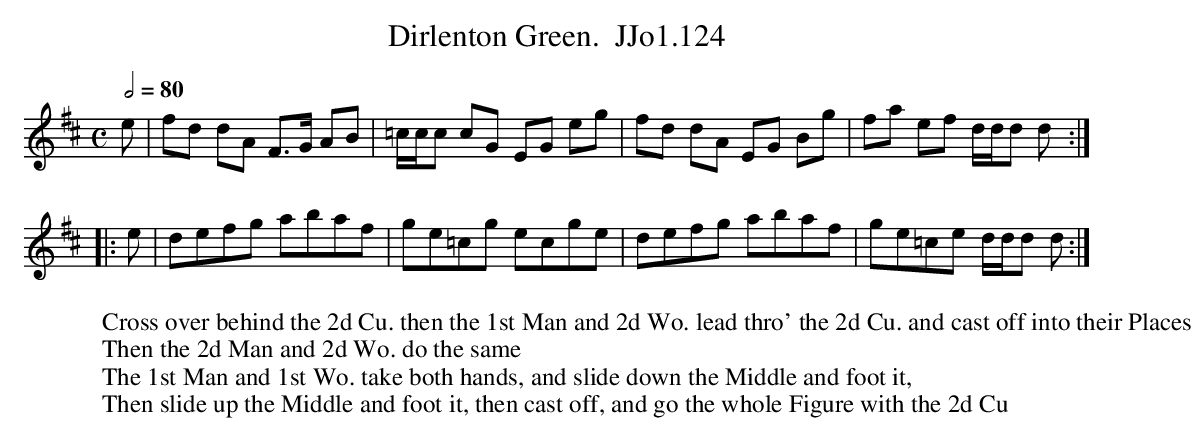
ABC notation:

X:1
T:Dirlenton Green.  JJo1.124
M:C
L:1/8
Q:1/2=80
K:D
e | fd dA F>G AB | =c/c/c cG EG eg | fd dA EG Bg | fa ef d/d/d d :|
|: e |defg abaf | ge=cg ecge | defg abaf | ge=ce d/d/d d :|
W:Cross over behind the 2d Cu. then the 1st Man and 2d Wo. lead thro' the 2d Cu. and cast off into their Places
W:Then the 2d Man and 2d Wo. do the same
W:The 1st Man and 1st Wo. take both hands, and slide down the Middle and foot it,
W:Then slide up the Middle and foot it, then cast off, and go the whole Figure with the 2d Cu
